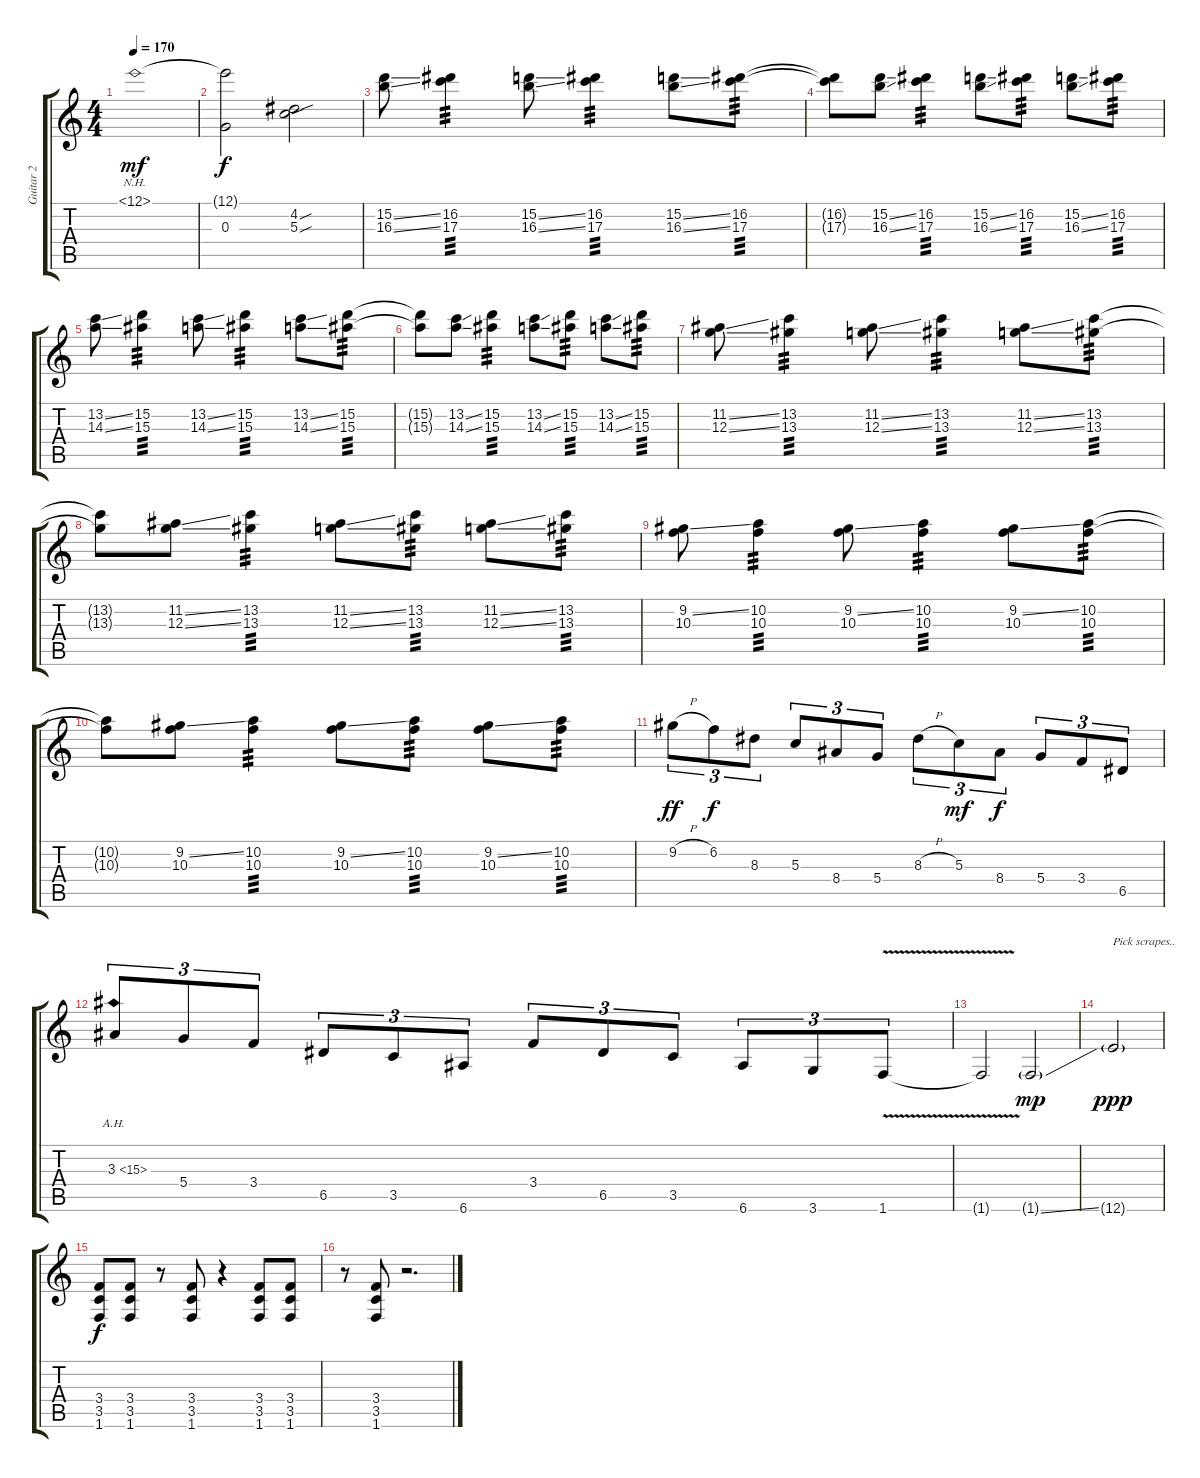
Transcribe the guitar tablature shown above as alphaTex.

\track ("Guitar 2" "Guitar 2") {instrument distortionguitar}
\staff {score tabs}
\tuning (E4 B3 G3 D3 A2 E2) {hide}
\ts (4 4)
\tempo 170
\clef g2
\ks c
12.1{nh}.1{dy mf} |
(12.1{t} 0.3).2{dy f} (4.2{sou} 5.3{sou}).2 |
(15.2{ss} 16.3{ss}).8 (16.2 17.3).4{tp 3} (15.2{ss} 16.3{ss}).8 (16.2 17.3).4{tp 3} (15.2{ss} 16.3{ss}).8 (16.2 17.3).8{tp 3} |
(16.2{t} 17.3{t}).8 (15.2{ss} 16.3{ss}).8 (16.2 17.3).4{tp 3} (15.2{ss} 16.3{ss}).8 (16.2 17.3).8{tp 3} (15.2{ss} 16.3{ss}).8 (16.2 17.3).8{tp 3} |
(13.2{ss} 14.3{ss}).8 (15.2 15.3).4{tp 3} (13.2{ss} 14.3{ss}).8 (15.2 15.3).4{tp 3} (13.2{ss} 14.3{ss}).8 (15.2 15.3).8{tp 3} |
(15.2{t} 15.3{t}).8 (13.2{ss} 14.3{ss}).8 (15.2 15.3).4{tp 3} (13.2{ss} 14.3{ss}).8 (15.2 15.3).8{tp 3} (13.2{ss} 14.3{ss}).8 (15.2 15.3).8{tp 3} |
(11.2{ss} 12.3{ss}).8 (13.2 13.3).4{tp 3} (11.2{ss} 12.3{ss}).8 (13.2 13.3).4{tp 3} (11.2{ss} 12.3{ss}).8 (13.2 13.3).8{tp 3} |
(13.2{t} 13.3{t}).8 (11.2{ss} 12.3{ss}).8 (13.2 13.3).4{tp 3} (11.2{ss} 12.3{ss}).8 (13.2 13.3).8{tp 3} (11.2{ss} 12.3{ss}).8 (13.2 13.3).8{tp 3} |
(9.2{ss} 10.3).8 (10.2 10.3).4{tp 3} (9.2{ss} 10.3).8 (10.2 10.3).4{tp 3} (9.2{ss} 10.3).8 (10.2 10.3).8{tp 3} |
(10.2{t} 10.3{t}).8 (9.2{ss} 10.3).8 (10.2 10.3).4{tp 3} (9.2{ss} 10.3).8 (10.2 10.3).8{tp 3} (9.2{ss} 10.3).8 (10.2 10.3).8{tp 3} |
9.2{h}.8{tu (3 2) dy ff} 6.2.8{tu (3 2) dy f} 8.3.8{tu (3 2)} 5.3.8{tu (3 2)} 8.4.8{tu (3 2)} 5.4.8{tu (3 2)} 8.3{h}.8{tu (3 2)} 5.3.8{tu (3 2) dy mf} 8.4.8{tu (3 2) dy f} 5.4.8{tu (3 2)} 3.4.8{tu (3 2)} 6.5.8{tu (3 2)} |
3.3{ah 12}.8{tu (3 2)} 5.4.8{tu (3 2)} 3.4.8{tu (3 2)} 6.5.8{tu (3 2)} 3.5.8{tu (3 2)} 6.6.8{tu (3 2)} 3.4.8{tu (3 2)} 6.5.8{tu (3 2)} 3.5.8{tu (3 2)} 6.6.8{tu (3 2)} 3.6.8{tu (3 2)} 1.6{v}.8{tu (3 2)} |
1.6{t}.2 1.6{ss g}.2{dy mp} |
12.6{g}.2{txt "Pick scrapes.." dy ppp} |
(3.4 3.5 1.6).8{dy f} (3.4 3.5 1.6).8 r.8 (3.4 3.5 1.6).8 r.4 (3.4 3.5 1.6).8 (3.4 3.5 1.6).8 |
r.8 (3.4 3.5 1.6).8 r.2{d}
